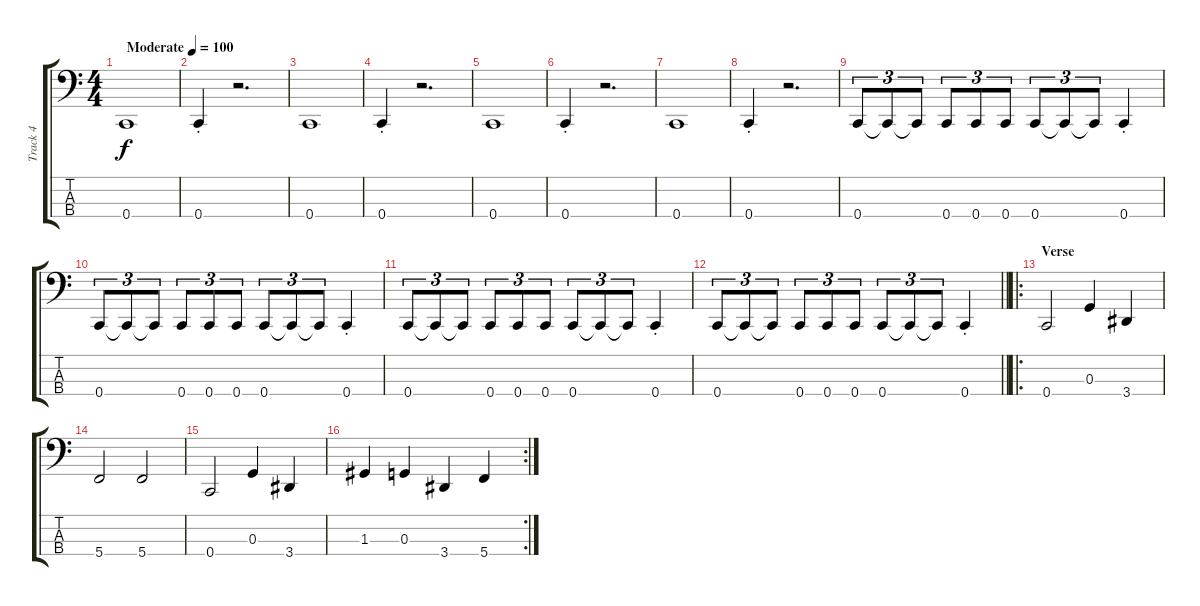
\track ("Track 4" "Track 4") {instrument electricbassfinger}
\staff {score tabs}
\tuning (F2 C2 G1 C1) {hide}
\ts (4 4)
\tempo (100 "Moderate")
\clef f4
\ks c
0.4.1{dy f instrument electricbassfinger} |
0.4{st}.4 r.2{d} |
0.4.1 |
0.4{st}.4 r.2{d} |
0.4.1 |
0.4{st}.4 r.2{d} |
0.4.1 |
0.4{st}.4 r.2{d} |
0.4.8{tu (3 2)} 0.4{t}.8{tu (3 2)} 0.4{t}.8{tu (3 2)} 0.4.8{tu (3 2)} 0.4.8{tu (3 2)} 0.4.8{tu (3 2)} 0.4.8{tu (3 2)} 0.4{t}.8{tu (3 2)} 0.4{t}.8{tu (3 2)} 0.4{st}.4 |
0.4.8{tu (3 2)} 0.4{t}.8{tu (3 2)} 0.4{t}.8{tu (3 2)} 0.4.8{tu (3 2)} 0.4.8{tu (3 2)} 0.4.8{tu (3 2)} 0.4.8{tu (3 2)} 0.4{t}.8{tu (3 2)} 0.4{t}.8{tu (3 2)} 0.4{st}.4 |
0.4.8{tu (3 2)} 0.4{t}.8{tu (3 2)} 0.4{t}.8{tu (3 2)} 0.4.8{tu (3 2)} 0.4.8{tu (3 2)} 0.4.8{tu (3 2)} 0.4.8{tu (3 2)} 0.4{t}.8{tu (3 2)} 0.4{t}.8{tu (3 2)} 0.4{st}.4 |
\barLineRight lightlight
0.4.8{tu (3 2)} 0.4{t}.8{tu (3 2)} 0.4{t}.8{tu (3 2)} 0.4.8{tu (3 2)} 0.4.8{tu (3 2)} 0.4.8{tu (3 2)} 0.4.8{tu (3 2)} 0.4{t}.8{tu (3 2)} 0.4{t}.8{tu (3 2)} 0.4{st}.4 |
\ro
\section ("" "Verse")
0.4.2 0.3.4 3.4.4 |
5.4.2 5.4.2 |
0.4.2 0.3.4 3.4.4 |
\rc 2
1.3.4 0.3.4 3.4.4 5.4.4
